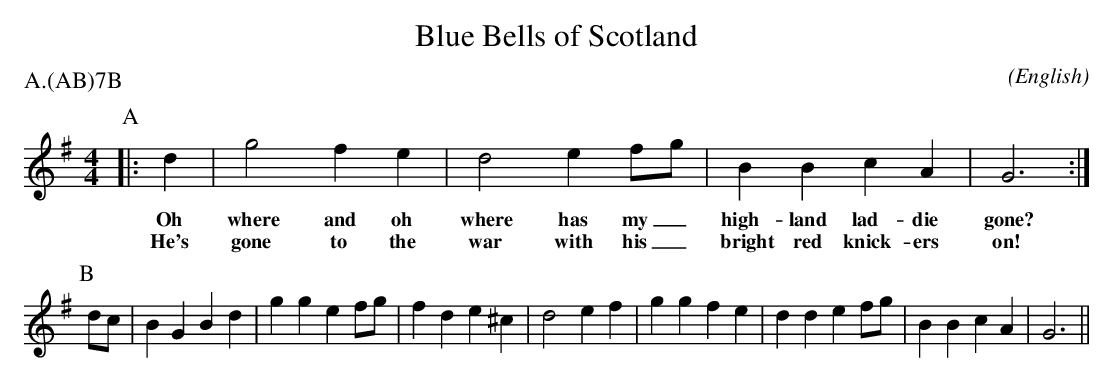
X:1
T:Blue Bells of Scotland
M:4/4
C:
O:English
P:A.(AB)7B
K:G
P:A
|: d2 | g4    f2  e2 | d4    e2  fg  | B2     B2   c2  A2  | G6    :|
w: Oh   where and oh   where has my_   high-  land lad-die   gone?
w: He's gone  to  the  war   with his_ bright red  knick-ers on!
P:B
   dc | B2 G2 B2  d2 | g2 g2 e2  fg  | f2     d2   e2 ^c2  | d4 e2 \
   f2 | g2 g2 f2  e2 | d2 d2 e2  fg  | B2     B2   c2  A2  | G6    ||
